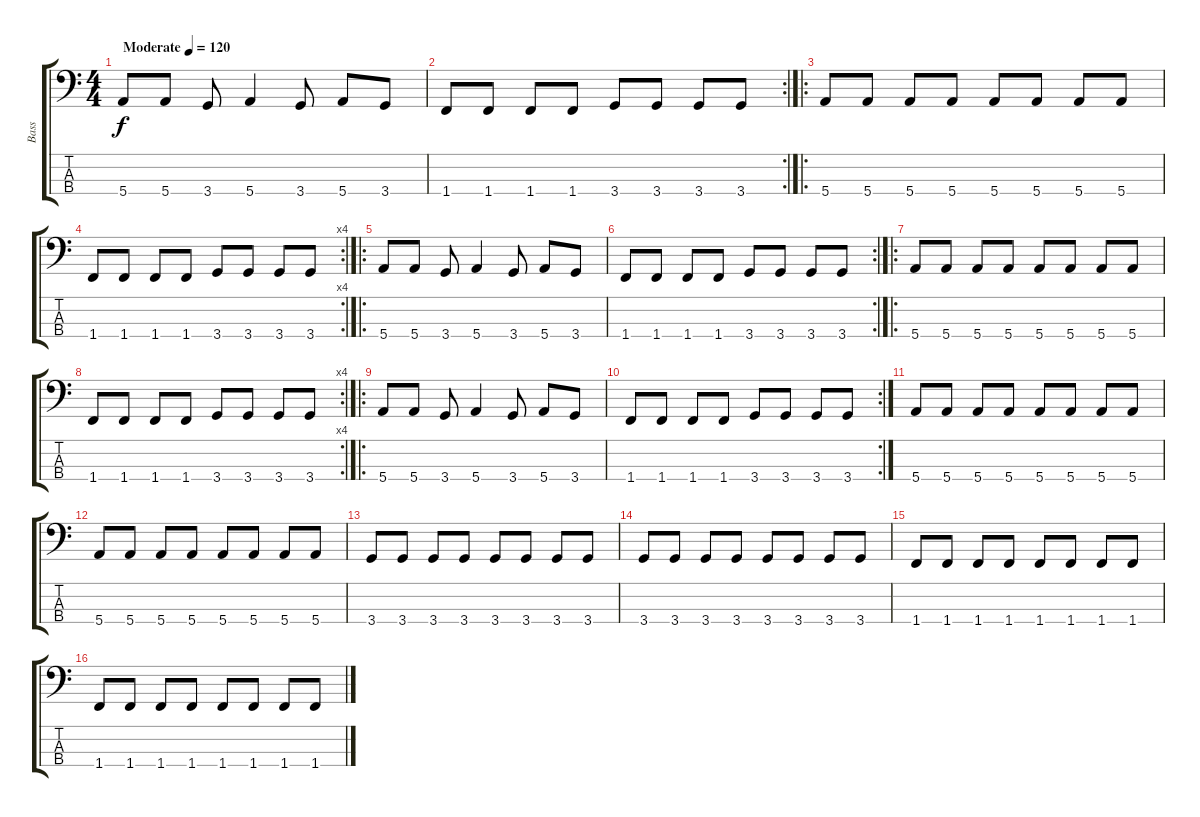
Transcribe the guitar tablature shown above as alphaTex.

\track ("Bass" "Bass") {instrument electricbasspick}
\staff {score tabs}
\tuning (G2 D2 A1 E1) {hide}
\ts (4 4)
\tempo (120 "Moderate")
\clef f4
\ks c
5.4.8{dy f instrument electricbasspick} 5.4.8 3.4.8 5.4.4 3.4.8 5.4.8 3.4.8 |
\rc 2
1.4.8 1.4.8 1.4.8 1.4.8 3.4.8 3.4.8 3.4.8 3.4.8 |
\ro
5.4.8 5.4.8 5.4.8 5.4.8 5.4.8 5.4.8 5.4.8 5.4.8 |
\rc 4
1.4.8 1.4.8 1.4.8 1.4.8 3.4.8 3.4.8 3.4.8 3.4.8 |
\ro
5.4.8 5.4.8 3.4.8 5.4.4 3.4.8 5.4.8 3.4.8 |
\rc 2
1.4.8 1.4.8 1.4.8 1.4.8 3.4.8 3.4.8 3.4.8 3.4.8 |
\ro
5.4.8 5.4.8 5.4.8 5.4.8 5.4.8 5.4.8 5.4.8 5.4.8 |
\rc 4
1.4.8 1.4.8 1.4.8 1.4.8 3.4.8 3.4.8 3.4.8 3.4.8 |
\ro
5.4.8 5.4.8 3.4.8 5.4.4 3.4.8 5.4.8 3.4.8 |
\rc 2
1.4.8 1.4.8 1.4.8 1.4.8 3.4.8 3.4.8 3.4.8 3.4.8 |
5.4.8 5.4.8 5.4.8 5.4.8 5.4.8 5.4.8 5.4.8 5.4.8 |
5.4.8 5.4.8 5.4.8 5.4.8 5.4.8 5.4.8 5.4.8 5.4.8 |
3.4.8 3.4.8 3.4.8 3.4.8 3.4.8 3.4.8 3.4.8 3.4.8 |
3.4.8 3.4.8 3.4.8 3.4.8 3.4.8 3.4.8 3.4.8 3.4.8 |
1.4.8 1.4.8 1.4.8 1.4.8 1.4.8 1.4.8 1.4.8 1.4.8 |
1.4.8 1.4.8 1.4.8 1.4.8 1.4.8 1.4.8 1.4.8 1.4.8
